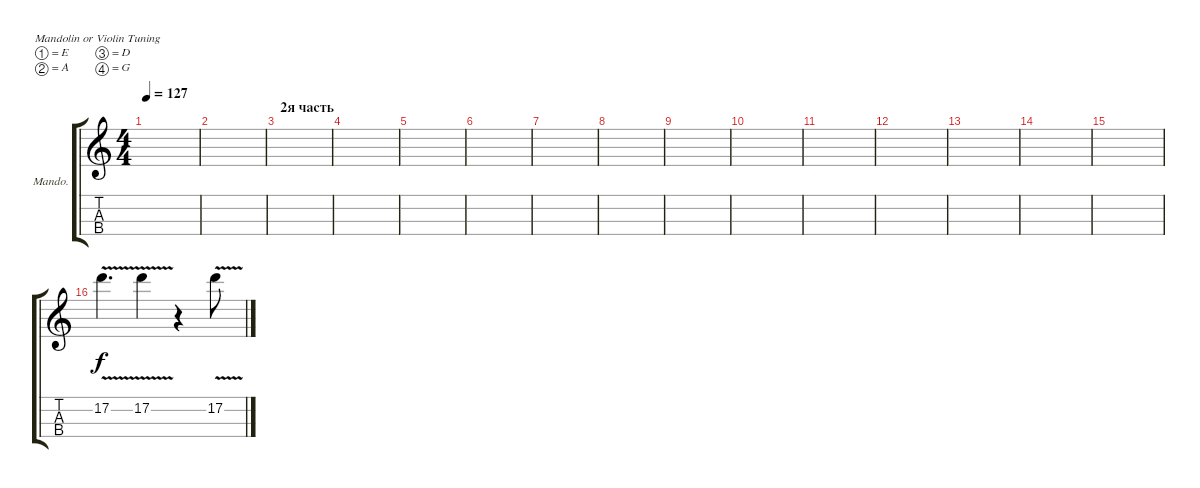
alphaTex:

\defaultSystemsLayout 4
\bracketExtendMode groupsimilarinstruments
\firstSystemTrackNameOrientation horizontal
\otherSystemsTrackNameOrientation horizontal
\track ("Mandolin" "Mando.") {instrument acousticguitarsteel}
\staff {score tabs}
\tuning (E5 A4 D4 G3)
\displaytranspose 0
\ts (4 4)
\tempo 127
\clef g2
\scale
0.333333
\ks c
|
\scale
0.333333 |
\section ("" "2я часть")
\scale
0.333333 |
\scale
0.333333 |
\scale
0.333333 |
\scale
0.333333 |
\scale
0.333333 |
\scale
0.333333 |
\scale
0.333333 |
\scale
0.333333 |
\scale
0.333333 |
\scale
0.333333 |
\scale
0.333333 |
\scale
0.333333 |
\scale
0.333333 |
\scale
0.333333 17.2{v}.4{d} 17.2{v}.4 r.4 17.2{v}.8
